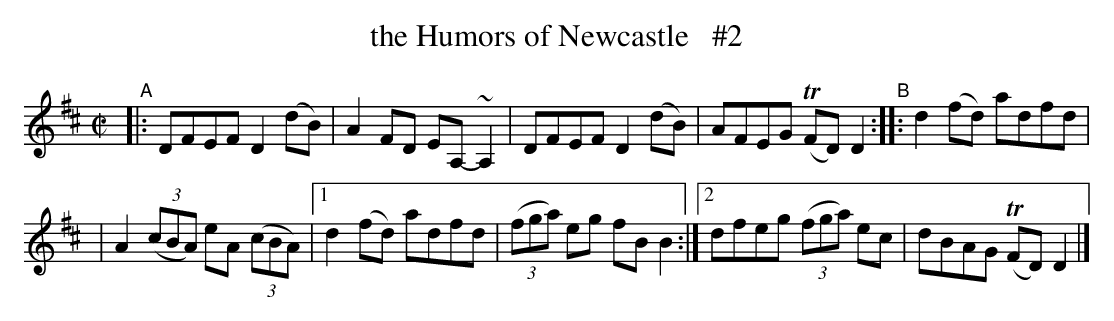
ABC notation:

X:1
T: the Humors of Newcastle   #2
M: C|
L: 1/8
K: D
"^A"|: DFEF D2(dB) | A2FD EA,-~A,2 | DFEF D2(dB) | AFEG (TFD)D2 "^B":: d2(fd) adfd |
| A2(3(cBA) eA (3(cBA) |[1 d2(fd) adfd | (3(fga) eg fBB2 :|[2 dfeg (3(fga) ec | dBAG (TFD)D2 |]
